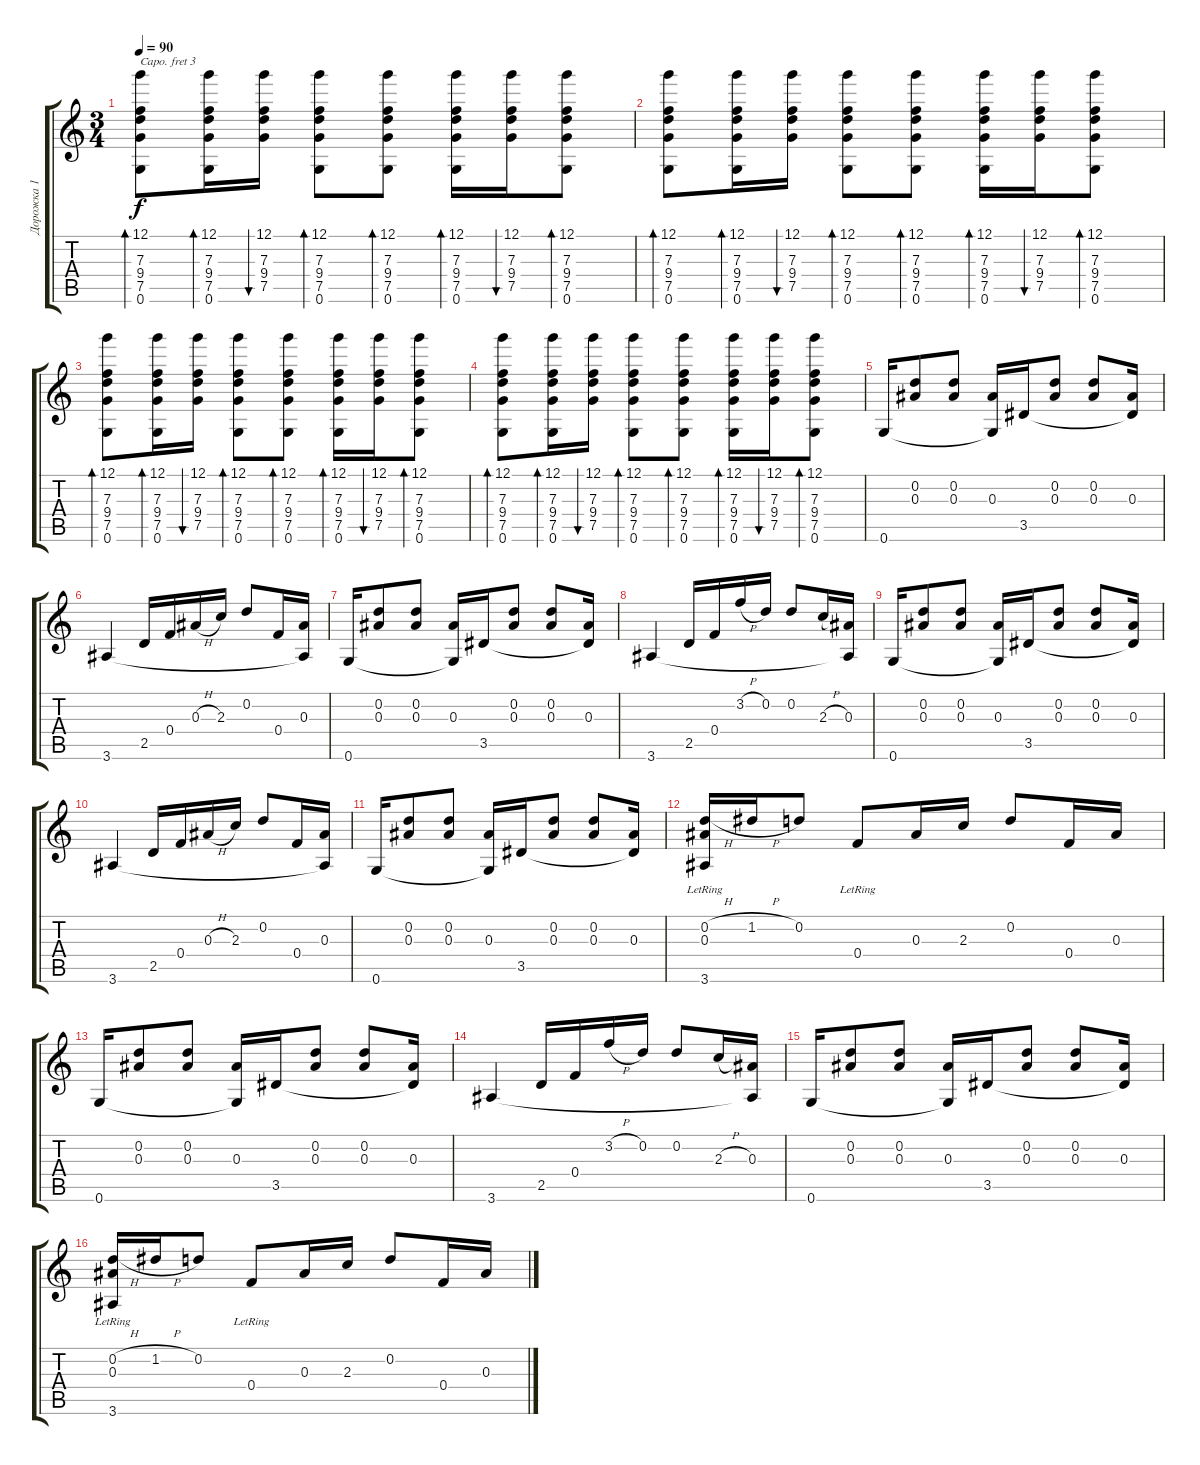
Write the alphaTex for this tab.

\track ("Дорожка 1" "Дорожка 1") {instrument acousticguitarsteel}
\staff {score tabs}
\capo 3
\tuning (E4 B3 G3 D3 A2 E2) {hide}
\ts (3 4)
\tempo 90
\clef g2
\ks c
(12.1 7.3 9.4 7.5 0.6).8{bd 60 dy f} (12.1 7.3 9.4 7.5 0.6).16{bd 60} (12.1 7.3 9.4 7.5).16{bu 60} (12.1 7.3 9.4 7.5 0.6).8{bd 60} (12.1 7.3 9.4 7.5 0.6).8{bd 60} (12.1 7.3 9.4 7.5 0.6).16{bd 60} (12.1 7.3 9.4 7.5).16{bu 60} (12.1 7.3 9.4 7.5 0.6).8{bd 60} |
(12.1 7.3 9.4 7.5 0.6).8{bd 60} (12.1 7.3 9.4 7.5 0.6).16{bd 60} (12.1 7.3 9.4 7.5).16{bu 60} (12.1 7.3 9.4 7.5 0.6).8{bd 60} (12.1 7.3 9.4 7.5 0.6).8{bd 60} (12.1 7.3 9.4 7.5 0.6).16{bd 60} (12.1 7.3 9.4 7.5).16{bu 60} (12.1 7.3 9.4 7.5 0.6).8{bd 60} |
(12.1 7.3 9.4 7.5 0.6).8{bd 60} (12.1 7.3 9.4 7.5 0.6).16{bd 60} (12.1 7.3 9.4 7.5).16{bu 60} (12.1 7.3 9.4 7.5 0.6).8{bd 60} (12.1 7.3 9.4 7.5 0.6).8{bd 60} (12.1 7.3 9.4 7.5 0.6).16{bd 60} (12.1 7.3 9.4 7.5).16{bu 60} (12.1 7.3 9.4 7.5 0.6).8{bd 60} |
(12.1 7.3 9.4 7.5 0.6).8{bd 60} (12.1 7.3 9.4 7.5 0.6).16{bd 60} (12.1 7.3 9.4 7.5).16{bu 60} (12.1 7.3 9.4 7.5 0.6).8{bd 60} (12.1 7.3 9.4 7.5 0.6).8{bd 60} (12.1 7.3 9.4 7.5 0.6).16{bd 60} (12.1 7.3 9.4 7.5).16{bu 60} (12.1 7.3 9.4 7.5 0.6).8{bd 60} |
0.6.16 (0.2 0.3).8 (0.2 0.3).8 (0.3 0.6{t}).16 3.5.16 (0.2 0.3).8 (0.2 0.3).8 (0.3 3.5{t}).16 |
3.6.4 2.5.16 0.4.16 0.3{h}.16 2.3.16 0.2.8 0.4.16 (0.3 3.6{t}).16 |
0.6.16 (0.2 0.3).8 (0.2 0.3).8 (0.3 0.6{t}).16 3.5.16 (0.2 0.3).8 (0.2 0.3).8 (0.3 3.5{t}).16 |
3.6.4 2.5.16 0.4.16 3.2{h}.16 0.2.16 0.2.8 2.3{h}.16 (0.3 3.6{t}).16 |
0.6.16 (0.2 0.3).8 (0.2 0.3).8 (0.3 0.6{t}).16 3.5.16 (0.2 0.3).8 (0.2 0.3).8 (0.3 3.5{t}).16 |
3.6.4 2.5.16 0.4.16 0.3{h}.16 2.3.16 0.2.8 0.4.16 (0.3 3.6{t}).16 |
0.6.16 (0.2 0.3).8 (0.2 0.3).8 (0.3 0.6{t}).16 3.5.16 (0.2 0.3).8 (0.2 0.3).8 (0.3 3.5{t}).16 |
(0.2{h} 0.3{lr} 3.6{lr}).16 1.2{h}.16 0.2.8 0.4{lr}.8 0.3.16 2.3.16 0.2.8 0.4.16 0.3.16 |
0.6.16 (0.2 0.3).8 (0.2 0.3).8 (0.3 0.6{t}).16 3.5.16 (0.2 0.3).8 (0.2 0.3).8 (0.3 3.5{t}).16 |
3.6.4 2.5.16 0.4.16 3.2{h}.16 0.2.16 0.2.8 2.3{h}.16 (0.3 3.6{t}).16 |
0.6.16 (0.2 0.3).8 (0.2 0.3).8 (0.3 0.6{t}).16 3.5.16 (0.2 0.3).8 (0.2 0.3).8 (0.3 3.5{t}).16 |
(0.2{h} 0.3{lr} 3.6{lr}).16 1.2{h}.16 0.2.8 0.4{lr}.8 0.3.16 2.3.16 0.2.8 0.4.16 0.3.16
